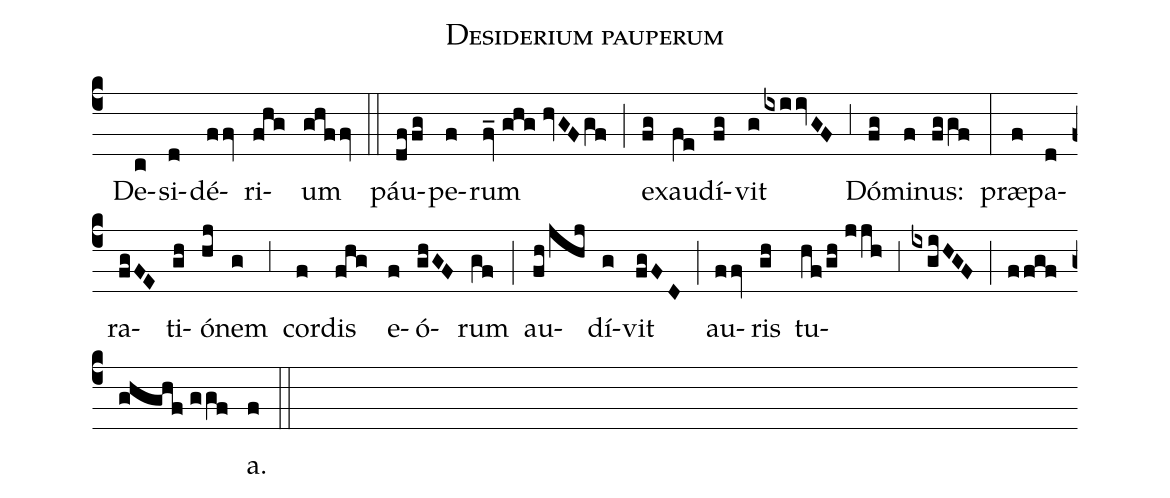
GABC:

name:Desiderium pauperum;
mode:VI;
office-part:Offertoria;
%%
(c4) () De(c)si(d)dé(ffv)ri(fhg)um(ghffv) (::) páu(dffg)pe(f)rum(fv_//ghg//hvGF/gf) (;) ex(fg)au(fe)dí(fg)vit(g/ixiivGF) (,3) Dó(fg)mi(f)nus:(fggf) (:) præ(f)pa(d)ra(fgFE)ti(gh)ó(hj)nem(g) (,3) cor(f)dis(fhg) e(f)ó(ghGF)rum(gf) (;) au(fh/jhj)dí(g)vit(fgFD) (;) au(ffv)ris(gh) tu(hf/gh//jjh)(,3)(ixgiHGF)(;)(ffgf//ghghf//ggf)a.(f) (::)
